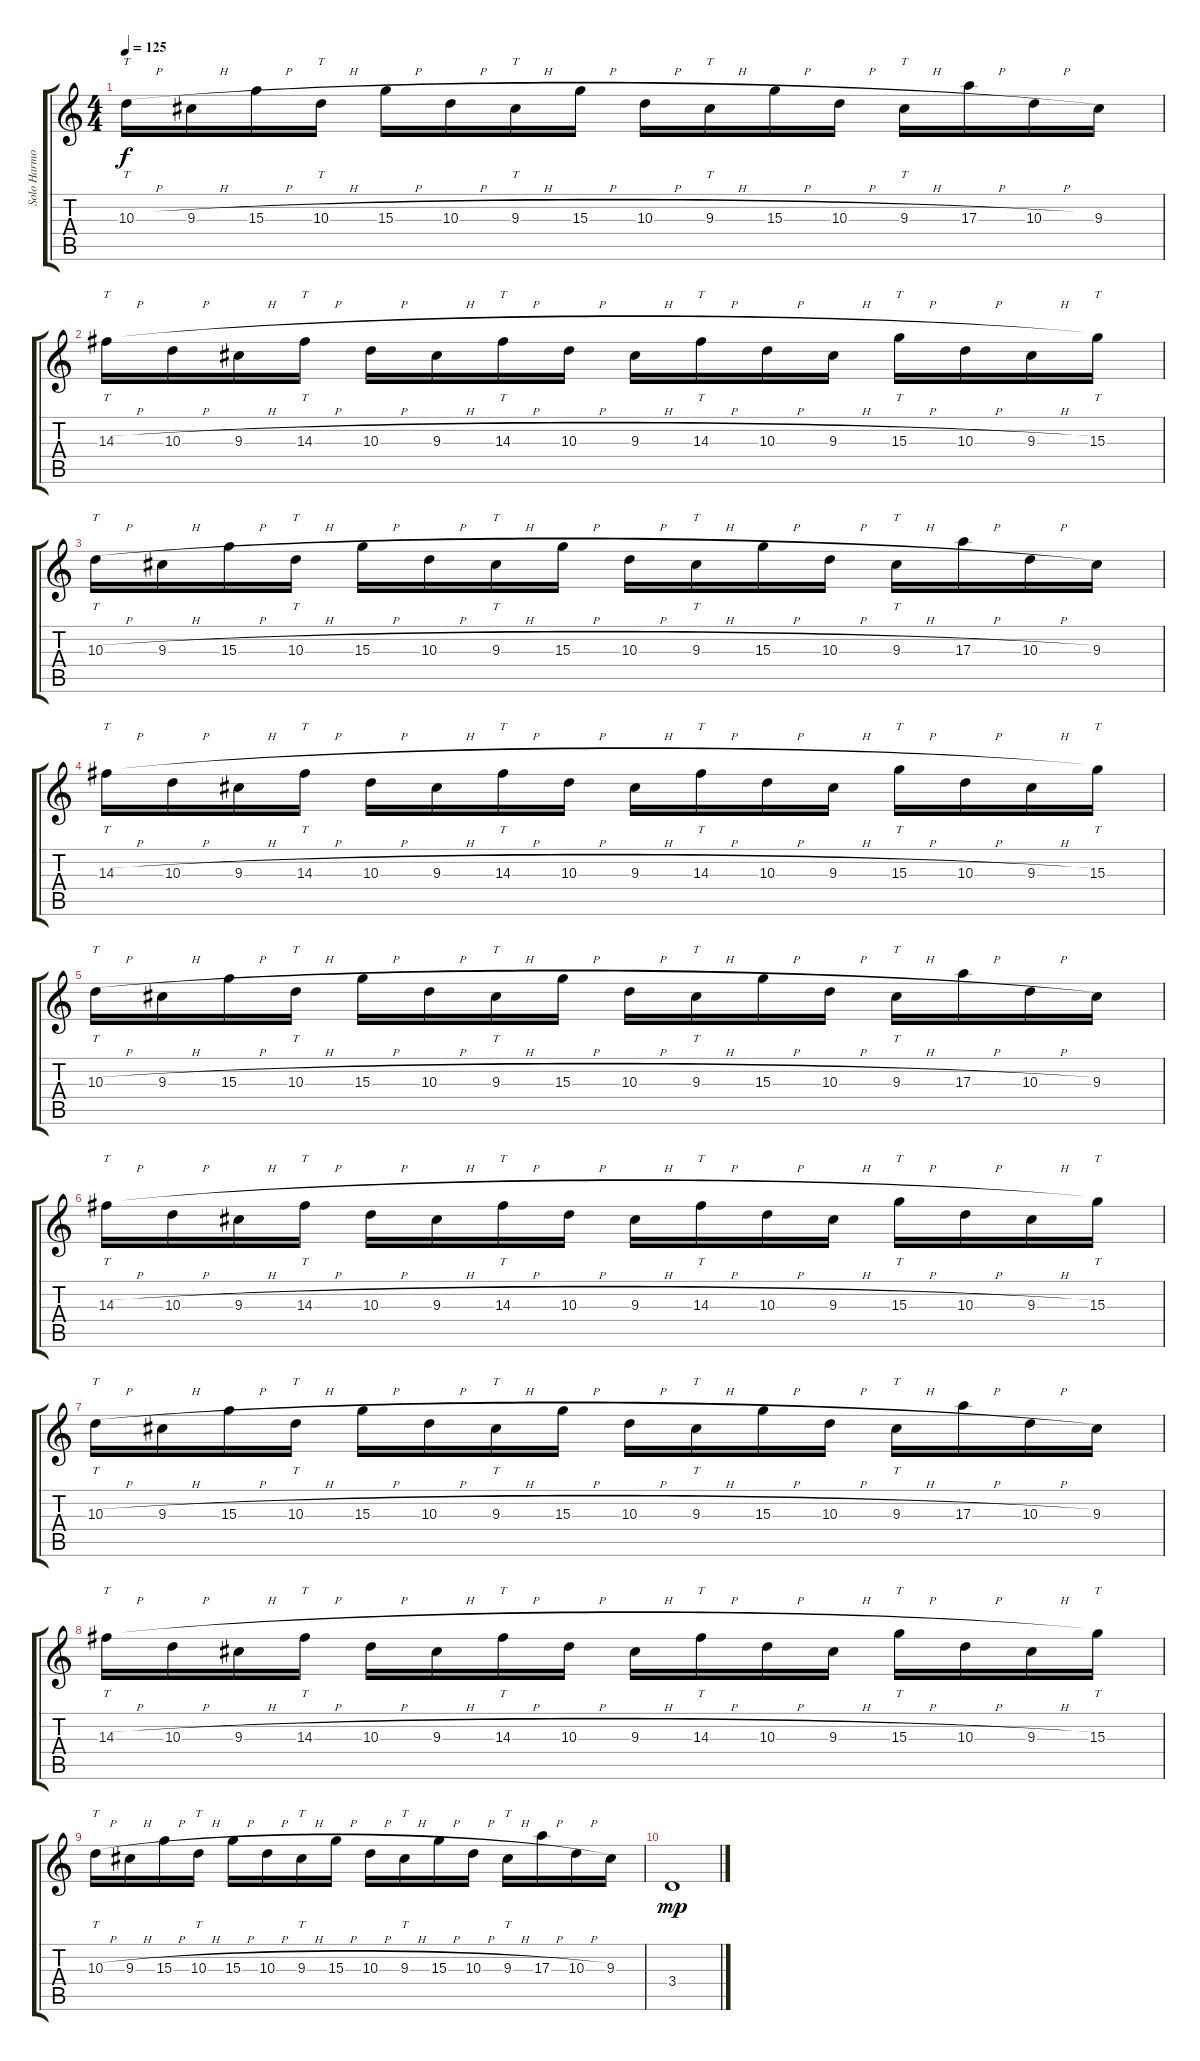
\track ("Solo Harmonical" "Solo Harmo") {instrument distortionguitar}
\staff {score tabs}
\tuning (Db4 Ab3 E3 B2 Gb2 B1) {hide}
\ts (4 4)
\tempo 125
\clef g2
\ks c
10.3{h}.16{tt dy f} 9.3{h}.16 15.3{h}.16 10.3{h}.16{tt} 15.3{h}.16 10.3{h}.16 9.3{h}.16{tt} 15.3{h}.16 10.3{h}.16 9.3{h}.16{tt} 15.3{h}.16 10.3{h}.16 9.3{h}.16{tt} 17.3{h}.16 10.3{h}.16 9.3.16 |
14.3{h}.16{tt} 10.3{h}.16 9.3{h}.16 14.3{h}.16{tt} 10.3{h}.16 9.3{h}.16 14.3{h}.16{tt} 10.3{h}.16 9.3{h}.16 14.3{h}.16{tt} 10.3{h}.16 9.3{h}.16 15.3{h}.16{tt} 10.3{h}.16 9.3{h}.16 15.3.16{tt} |
10.3{h}.16{tt} 9.3{h}.16 15.3{h}.16 10.3{h}.16{tt} 15.3{h}.16 10.3{h}.16 9.3{h}.16{tt} 15.3{h}.16 10.3{h}.16 9.3{h}.16{tt} 15.3{h}.16 10.3{h}.16 9.3{h}.16{tt} 17.3{h}.16 10.3{h}.16 9.3.16 |
14.3{h}.16{tt} 10.3{h}.16 9.3{h}.16 14.3{h}.16{tt} 10.3{h}.16 9.3{h}.16 14.3{h}.16{tt} 10.3{h}.16 9.3{h}.16 14.3{h}.16{tt} 10.3{h}.16 9.3{h}.16 15.3{h}.16{tt} 10.3{h}.16 9.3{h}.16 15.3.16{tt} |
10.3{h}.16{tt} 9.3{h}.16 15.3{h}.16 10.3{h}.16{tt} 15.3{h}.16 10.3{h}.16 9.3{h}.16{tt} 15.3{h}.16 10.3{h}.16 9.3{h}.16{tt} 15.3{h}.16 10.3{h}.16 9.3{h}.16{tt} 17.3{h}.16 10.3{h}.16 9.3.16 |
14.3{h}.16{tt} 10.3{h}.16 9.3{h}.16 14.3{h}.16{tt} 10.3{h}.16 9.3{h}.16 14.3{h}.16{tt} 10.3{h}.16 9.3{h}.16 14.3{h}.16{tt} 10.3{h}.16 9.3{h}.16 15.3{h}.16{tt} 10.3{h}.16 9.3{h}.16 15.3.16{tt} |
10.3{h}.16{tt} 9.3{h}.16 15.3{h}.16 10.3{h}.16{tt} 15.3{h}.16 10.3{h}.16 9.3{h}.16{tt} 15.3{h}.16 10.3{h}.16 9.3{h}.16{tt} 15.3{h}.16 10.3{h}.16 9.3{h}.16{tt} 17.3{h}.16 10.3{h}.16 9.3.16 |
14.3{h}.16{tt} 10.3{h}.16 9.3{h}.16 14.3{h}.16{tt} 10.3{h}.16 9.3{h}.16 14.3{h}.16{tt} 10.3{h}.16 9.3{h}.16 14.3{h}.16{tt} 10.3{h}.16 9.3{h}.16 15.3{h}.16{tt} 10.3{h}.16 9.3{h}.16 15.3.16{tt} |
10.3{h}.16{tt} 9.3{h}.16 15.3{h}.16 10.3{h}.16{tt} 15.3{h}.16 10.3{h}.16 9.3{h}.16{tt} 15.3{h}.16 10.3{h}.16 9.3{h}.16{tt} 15.3{h}.16 10.3{h}.16 9.3{h}.16{tt} 17.3{h}.16 10.3{h}.16 9.3.16 |
3.4.1{dy mp}
